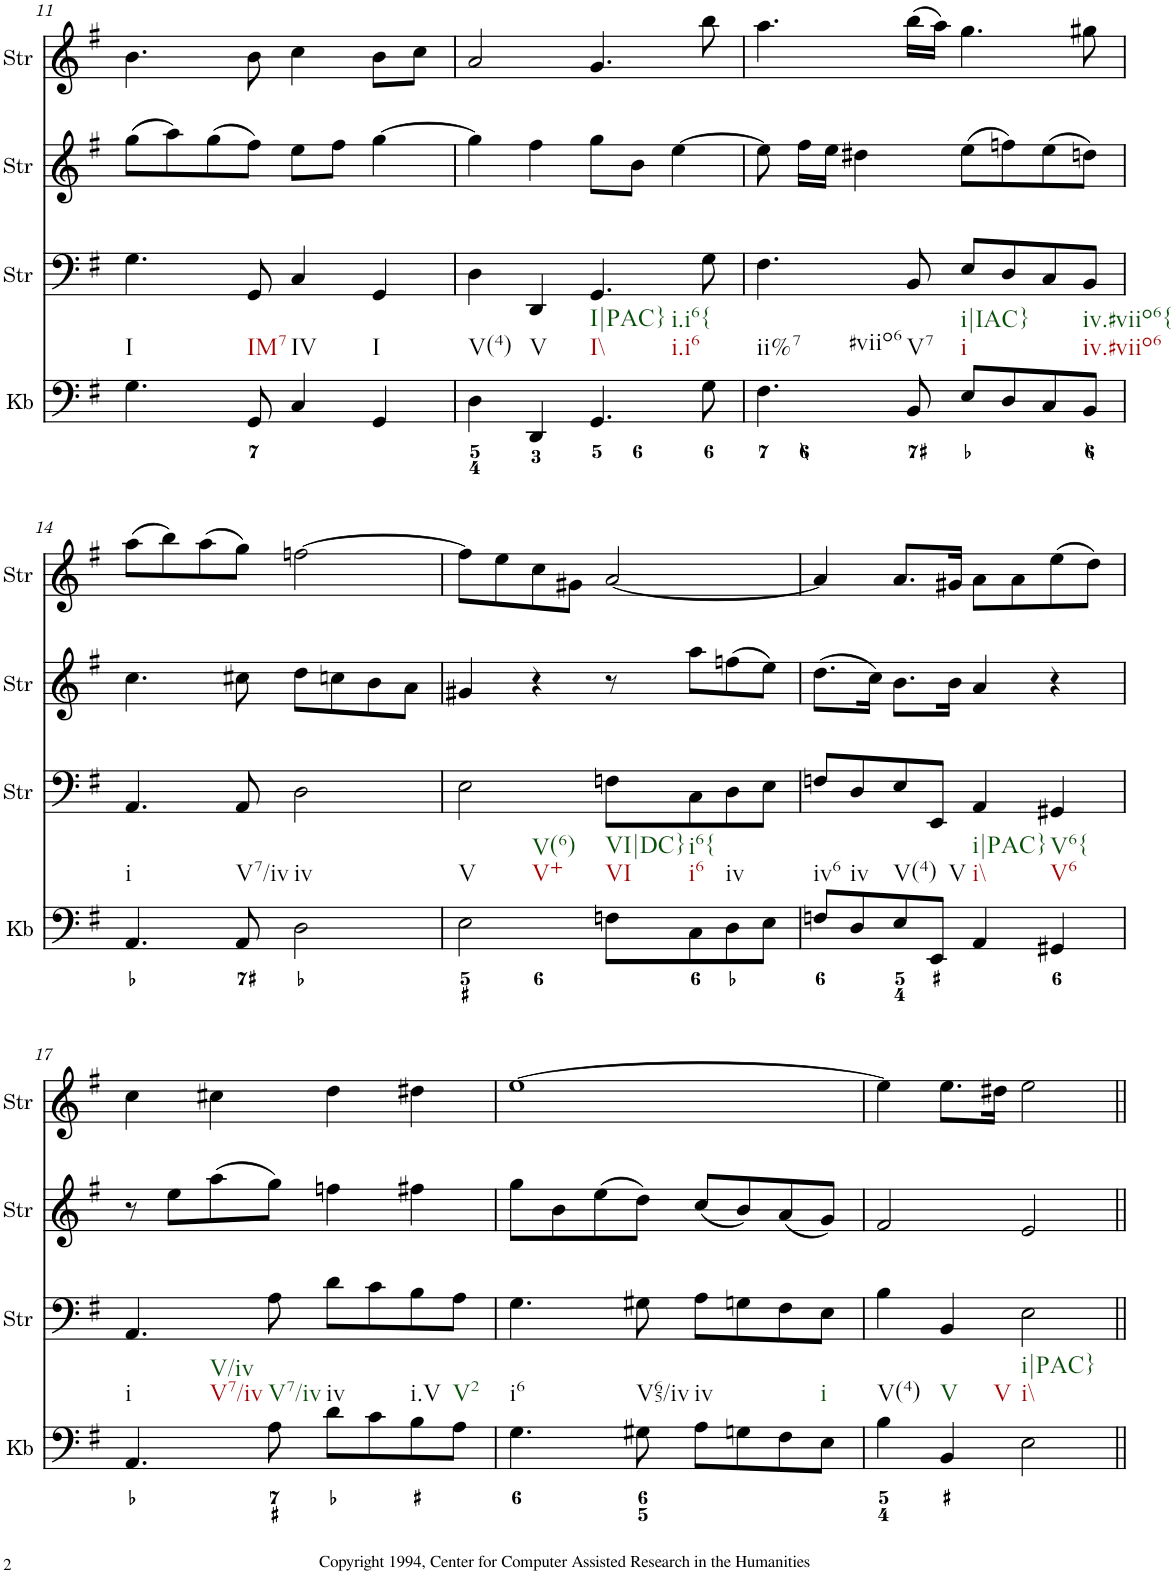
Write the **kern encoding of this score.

**kern	**kern	**kern	**kern
*part4	*part3	*part2	*part1
*staff4	*staff3	*staff2	*staff1
*I"Keyboard	*I"StringInstrument	*I"StringInstrument	*I"StringInstrument
*I'Kb	*I'Str	*I'Str	*I'Str
!!LO:PB:g=z
*clefF4	*clefF4	*clefG2	*clefG2
*k[f#]	*k[f#]	*k[f#]	*k[f#]
*M4/4	*M4/4	*M4/4	*M4/4
=11	=11	=11	=11
!LO:TX:b:t=I	!	!	!
4.G\	4.G\	(8gg\L	4.b\
.	.	8aa\)	.
.	.	(8gg\	.
!LO:TX:b:t=IM7	!	!	!
8GG/	8GG/	8ff#\J)	8b\
!LO:TX:b:t=IV	!	!	!
4C/	4C/	8ee\L	4cc\
.	.	8ff#\J	.
!LO:TX:b:t=I	!	!	!
4GG/	4GG/	[4gg\	8b\L
.	.	.	8cc\J
=12	=12	=12	=12
!LO:TX:b:t=V(4)	!	!	!
4D\	4D\	4gg\]	2a/
!LO:TX:b:t=V	!	!	!
4DD/	4DD/	4ff#\	.
!LO:TX:b:t=I\\	!	!	!
!LO:TX:b:t=I|PAC}	!	!	!
!LO:TX:b:t=i.i6	!	!	!
!LO:TX:b:t=i.i6{	!	!	!
4.GG/	4.GG/	8gg\L	4.g/
.	.	8b\J	.
.	.	[4ee\	.
8G\	8G\	.	8bb\
=13	=13	=13	=13
!LO:TX:b:t=ii%7	!	!	!
!LO:TX:b:t=#viio6	!	!	!
4.F#\	4.F#\	8ee\]	4.aa\
.	.	16ff#\LL	.
.	.	16ee\JJ	.
.	.	4dd#X\	.
!LO:TX:b:t=V7	!	!	!
8BB/	8BB/	.	(16bb\LL
.	.	.	16aa\JJ)
!LO:TX:b:t=i	!	!	!
!LO:TX:b:t=i|IAC}	!	!	!
8E/L	8E/L	(8ee\L	4.gg\
8D/	8D/	8ffn\)	.
8C/	8C/	(8ee\	.
!LO:TX:b:t=iv.#viio6	!	!	!
!LO:TX:b:t=iv.#viio6{	!	!	!
8BB/J	8BB/J	8ddn\J)	8gg#X\
!!LO:LB:g=z
=14	=14	=14	=14
!LO:TX:b:t=i	!	!	!
4.AA/	4.AA/	4.cc\	(8aa\L
.	.	.	8bb\)
.	.	.	(8aa\
!LO:TX:b:t=V7/iv	!	!	!
8AA/	8AA/	8cc#X\	8gg\J)
!LO:TX:b:t=iv	!	!	!
2D\	2D\	8dd\L	[2ffn\
.	.	8ccn\	.
.	.	8b\	.
.	.	8a\J	.
=15	=15	=15	=15
!LO:TX:b:t=V	!	!	!
!LO:TX:b:t=V+	!	!	!
!LO:TX:b:t=V(6)	!	!	!
2E\	2E\	4g#X/	8ff\L]
.	.	.	8ee\
.	.	4r	8cc\
.	.	.	8g#X\J
!LO:TX:b:t=VI	!	!	!
!LO:TX:b:t=VI|DC}	!	!	!
8Fn\L	8Fn\L	8r	[2a/
!LO:TX:b:t=i6	!	!	!
!LO:TX:b:t=i6{	!	!	!
8C\	8C\	8aa\L	.
!LO:TX:b:t=iv	!	!	!
8D\	8D\	(8ffn\	.
8E\J	8E\J	8ee\J)	.
=16	=16	=16	=16
!LO:TX:b:t=iv6	!	!	!
8Fn/L	8Fn/L	(8.dd\L	4a/]
!LO:TX:b:t=iv	!	!	!
8D/	8D/	.	.
.	.	16cc\Jk)	.
!LO:TX:b:t=V(4)	!	!	!
8E/	8E/	8.b\L	8.a/L
!LO:TX:b:t=V	!	!	!
8EE/J	8EE/J	.	.
.	.	16b\Jk	16g#X/Jk
!LO:TX:b:t=i\\	!	!	!
!LO:TX:b:t=i|PAC}	!	!	!
4AA/	4AA/	4a/	8a\L
.	.	.	8a\
!LO:TX:b:t=V6	!	!	!
!LO:TX:b:t=V6{	!	!	!
4GG#X/	4GG#X/	4r	(8ee\
.	.	.	8dd\J)
!!LO:LB:g=z
=17	=17	=17	=17
!LO:TX:b:t=i	!	!	!
!LO:TX:b:t=V7/iv	!	!	!
!LO:TX:b:t=V/iv	!	!	!
4.AA/	4.AA/	8r	4cc\
.	.	8ee\L	.
.	.	(8aa\	4cc#X\
!LO:TX:b:t=V7/iv	!	!	!
8A\	8A\	8gg\J)	.
!LO:TX:b:t=iv	!	!	!
8d\L	8d\L	4ffn\	4dd\
8c\	8c\	.	.
!LO:TX:b:t=i.V	!	!	!
8B\	8B\	4ff#X\	4dd#X\
!LO:TX:b:t=V2	!	!	!
8A\J	8A\J	.	.
=18	=18	=18	=18
!LO:TX:b:t=i6	!	!	!
4.G\	4.G\	8gg\L	[1ee
.	.	8b\	.
.	.	(8ee\	.
!LO:TX:b:t=V65/iv	!	!	!
8G#X\	8G#X\	8dd\J)	.
!LO:TX:b:t=iv	!	!	!
8A\L	8A\L	(8cc/L	.
8Gn\	8Gn\	8b/)	.
8F#\	8F#\	(8a/	.
!LO:TX:b:t=i	!	!	!
8E\J	8E\J	8g/J)	.
=19	=19	=19	=19
!LO:TX:b:t=V(4)	!	!	!
4B\	4B\	2f#/	4ee\]
!LO:TX:b:t=V	!	!	!
!LO:TX:b:t=V	!	!	!
4BB/	4BB/	.	8.ee\L
.	.	.	16dd#X\Jk
!LO:TX:b:t=i\\	!	!	!
!LO:TX:b:t=i|PAC}	!	!	!
2E\	2E\	2e/	2ee\
=||	=||	=||	=||
*-	*-	*-	*-
